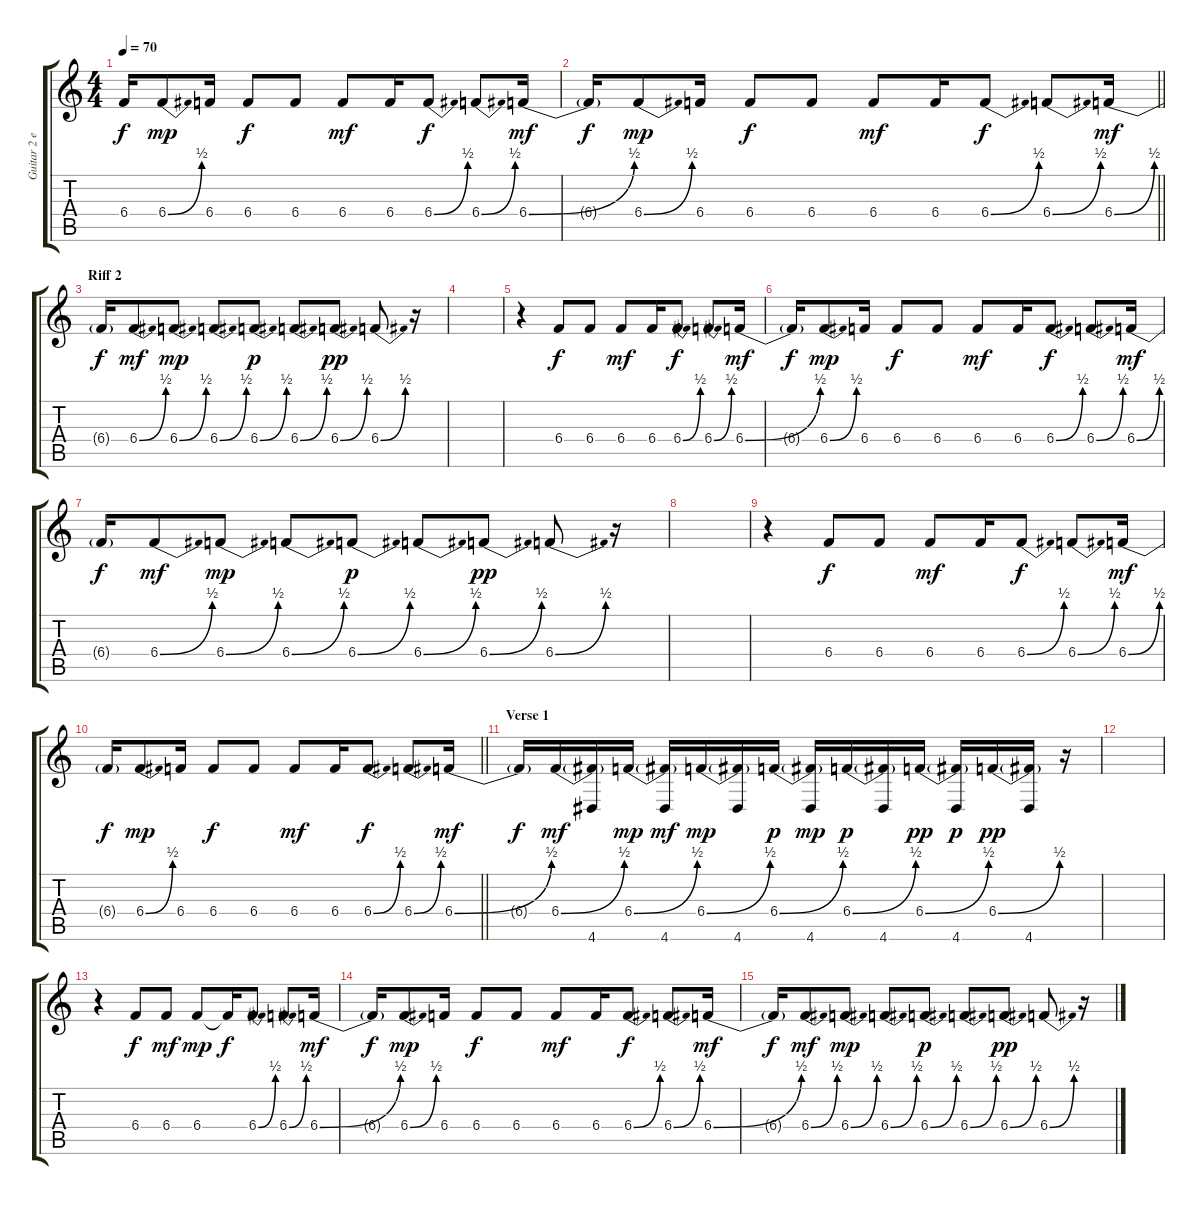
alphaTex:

\track ("Guitar 2 effect" "Guitar 2 e") {instrument distortionguitar}
\staff {score tabs}
\tuning (Eb4 B3 Gb3 B2 Gb2 B1) {hide}
\ts (4 4)
\tempo 70
\clef g2
\ks c
6.4{t}.16{dy f} 6.4{be (bend 0 0 60 2)}.8{dy mp} 6.4.16 6.4.8{dy f} 6.4.8 6.4.8{dy mf} 6.4.16 6.4{be (bend 0 0 60 2)}.8{dy f} 6.4{be (bend 0 0 60 2)}.8 6.4{be (bend 0 0 60 2)}.16{dy mf} |
\barLineRight lightlight
6.4{t}.16{dy f} 6.4{be (bend 0 0 60 2)}.8{dy mp} 6.4.16 6.4.8{dy f} 6.4.8 6.4.8{dy mf} 6.4.16 6.4{be (bend 0 0 60 2)}.8{dy f} 6.4{be (bend 0 0 60 2)}.8 6.4{be (bend 0 0 60 2)}.16{dy mf} |
\section ("" "Riff 2")
6.4{t}.16{dy f} 6.4{be (bend 0 0 60 2)}.8{dy mf} 6.4{be (bend 0 0 60 2)}.8{dy mp} 6.4{be (bend 0 0 60 2)}.8 6.4{be (bend 0 0 60 2)}.8{dy p} 6.4{be (bend 0 0 60 2)}.8 6.4{be (bend 0 0 60 2)}.8{dy pp} 6.4{be (bend 0 0 60 2)}.8 r.16 |
|
r.4 6.4.8{dy f} 6.4.8 6.4.8{dy mf} 6.4.16 6.4{be (bend 0 0 60 2)}.8{dy f} 6.4{be (bend 0 0 60 2)}.8 6.4{be (bend 0 0 60 2)}.16{dy mf} |
6.4{t}.16{dy f} 6.4{be (bend 0 0 60 2)}.8{dy mp} 6.4.16 6.4.8{dy f} 6.4.8 6.4.8{dy mf} 6.4.16 6.4{be (bend 0 0 60 2)}.8{dy f} 6.4{be (bend 0 0 60 2)}.8 6.4{be (bend 0 0 60 2)}.16{dy mf} |
6.4{t}.16{dy f} 6.4{be (bend 0 0 60 2)}.8{dy mf} 6.4{be (bend 0 0 60 2)}.8{dy mp} 6.4{be (bend 0 0 60 2)}.8 6.4{be (bend 0 0 60 2)}.8{dy p} 6.4{be (bend 0 0 60 2)}.8 6.4{be (bend 0 0 60 2)}.8{dy pp} 6.4{be (bend 0 0 60 2)}.8 r.16 |
|
r.4 6.4.8{dy f} 6.4.8 6.4.8{dy mf} 6.4.16 6.4{be (bend 0 0 60 2)}.8{dy f} 6.4{be (bend 0 0 60 2)}.8 6.4{be (bend 0 0 60 2)}.16{dy mf} |
\barLineRight lightlight
6.4{t}.16{dy f} 6.4{be (bend 0 0 60 2)}.8{dy mp} 6.4.16 6.4.8{dy f} 6.4.8 6.4.8{dy mf} 6.4.16 6.4{be (bend 0 0 60 2)}.8{dy f} 6.4{be (bend 0 0 60 2)}.8 6.4{be (bend 0 0 60 2)}.16{dy mf} |
\section ("" "Verse 1")
6.4{t}.16{dy f} 6.4{be (bend 0 0 60 2)}.16{dy mf} (6.4{t} 4.6).16 6.4{be (bend 0 0 60 2)}.16{dy mp} (6.4{t} 4.6).16{dy mf} 6.4{be (bend 0 0 60 2)}.16{dy mp} (6.4{t} 4.6).16 6.4{be (bend 0 0 60 2)}.16{dy p} (6.4{t} 4.6).16{dy mp} 6.4{be (bend 0 0 60 2)}.16{dy p} (6.4{t} 4.6).16 6.4{be (bend 0 0 60 2)}.16{dy pp} (6.4{t} 4.6).16{dy p} 6.4{be (bend 0 0 60 2)}.16{dy pp} (6.4{t} 4.6).16 r.16 |
|
r.4 6.4.8{dy f} 6.4.8{dy mf} 6.4.8{dy mp} 6.4{t}.16{dy f} 6.4{be (bend 0 0 60 2)}.8 6.4{be (bend 0 0 60 2)}.8 6.4{be (bend 0 0 60 2)}.16{dy mf} |
6.4{t}.16{dy f} 6.4{be (bend 0 0 60 2)}.8{dy mp} 6.4.16 6.4.8{dy f} 6.4.8 6.4.8{dy mf} 6.4.16 6.4{be (bend 0 0 60 2)}.8{dy f} 6.4{be (bend 0 0 60 2)}.8 6.4{be (bend 0 0 60 2)}.16{dy mf} |
6.4{t}.16{dy f} 6.4{be (bend 0 0 60 2)}.8{dy mf} 6.4{be (bend 0 0 60 2)}.8{dy mp} 6.4{be (bend 0 0 60 2)}.8 6.4{be (bend 0 0 60 2)}.8{dy p} 6.4{be (bend 0 0 60 2)}.8 6.4{be (bend 0 0 60 2)}.8{dy pp} 6.4{be (bend 0 0 60 2)}.8 r.16
